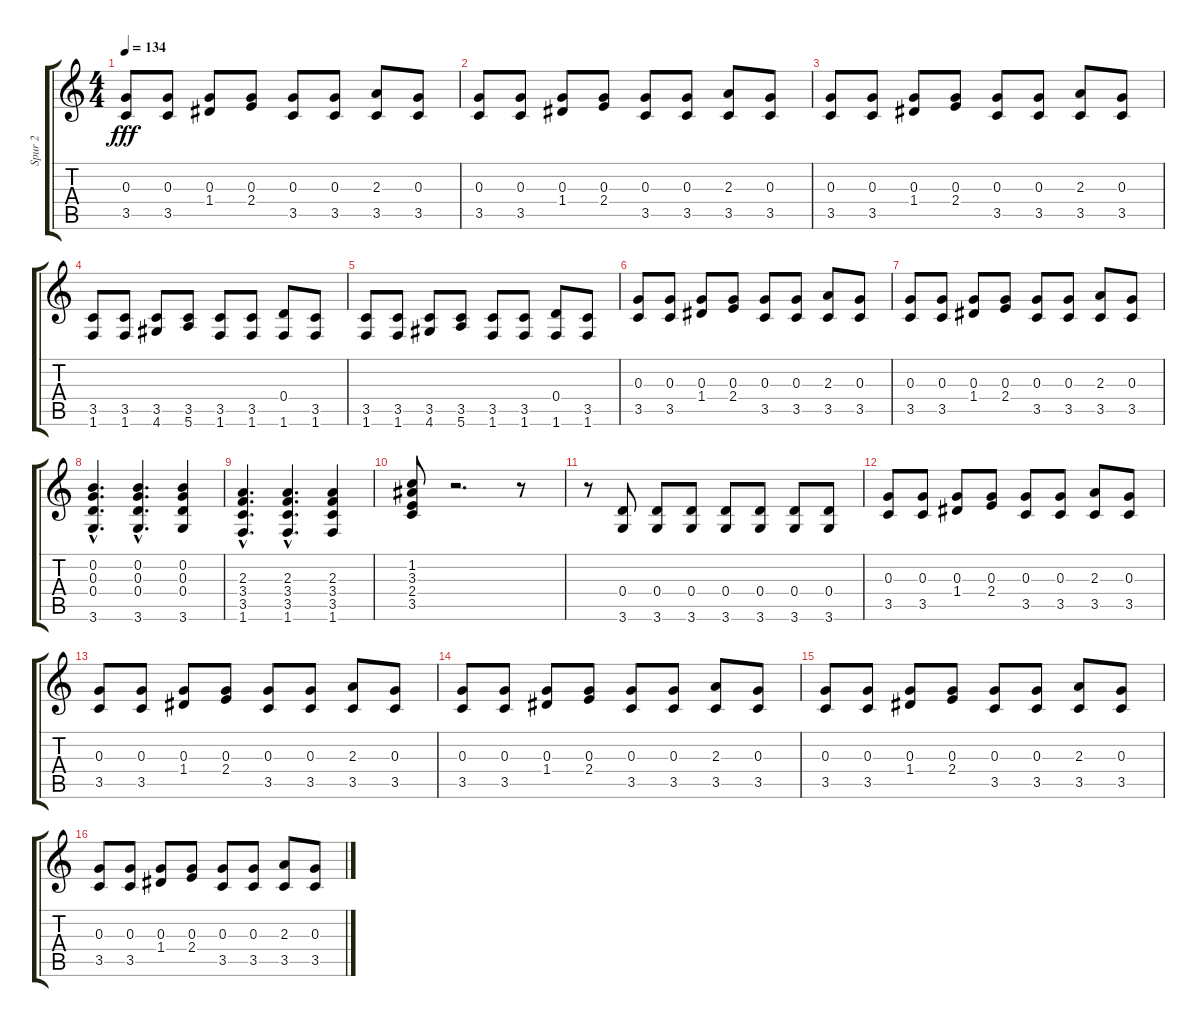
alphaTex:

\track ("Spur 2" "Spur 2") {instrument electricguitarmuted}
\staff {score tabs}
\tuning (E4 B3 G3 D3 A2 E2) {hide}
\ts (4 4)
\tempo 134
\clef g2
\ks c
(0.3 3.5).8{dy fff} (0.3 3.5).8 (0.3 1.4).8 (0.3 2.4).8 (0.3 3.5).8 (0.3 3.5).8 (2.3 3.5).8 (0.3 3.5).8 |
(0.3 3.5).8 (0.3 3.5).8 (0.3 1.4).8 (0.3 2.4).8 (0.3 3.5).8 (0.3 3.5).8 (2.3 3.5).8 (0.3 3.5).8 |
(0.3 3.5).8 (0.3 3.5).8 (0.3 1.4).8 (0.3 2.4).8 (0.3 3.5).8 (0.3 3.5).8 (2.3 3.5).8 (0.3 3.5).8 |
(3.5 1.6).8 (3.5 1.6).8 (3.5 4.6).8 (3.5 5.6).8 (3.5 1.6).8 (3.5 1.6).8 (0.4 1.6).8 (3.5 1.6).8 |
(3.5 1.6).8 (3.5 1.6).8 (3.5 4.6).8 (3.5 5.6).8 (3.5 1.6).8 (3.5 1.6).8 (0.4 1.6).8 (3.5 1.6).8 |
(0.3 3.5).8 (0.3 3.5).8 (0.3 1.4).8 (0.3 2.4).8 (0.3 3.5).8 (0.3 3.5).8 (2.3 3.5).8 (0.3 3.5).8 |
(0.3 3.5).8 (0.3 3.5).8 (0.3 1.4).8 (0.3 2.4).8 (0.3 3.5).8 (0.3 3.5).8 (2.3 3.5).8 (0.3 3.5).8 |
(0.2{hac} 0.3{hac} 0.4{hac} 3.6{hac}).4{d} (0.2{hac} 0.3{hac} 0.4{hac} 3.6{hac}).4{d} (0.2 0.3 0.4 3.6).4 |
(2.3{hac} 3.4{hac} 3.5{hac} 1.6{hac}).4{d} (2.3{hac} 3.4{hac} 3.5{hac} 1.6{hac}).4{d} (2.3 3.4 3.5 1.6).4 |
(1.2 3.3 2.4 3.5).8 r.2{d} r.8 |
r.8 (0.4 3.6).8 (0.4 3.6).8 (0.4 3.6).8 (0.4 3.6).8 (0.4 3.6).8 (0.4 3.6).8 (0.4 3.6).8 |
(0.3 3.5).8 (0.3 3.5).8 (0.3 1.4).8 (0.3 2.4).8 (0.3 3.5).8 (0.3 3.5).8 (2.3 3.5).8 (0.3 3.5).8 |
(0.3 3.5).8 (0.3 3.5).8 (0.3 1.4).8 (0.3 2.4).8 (0.3 3.5).8 (0.3 3.5).8 (2.3 3.5).8 (0.3 3.5).8 |
(0.3 3.5).8 (0.3 3.5).8 (0.3 1.4).8 (0.3 2.4).8 (0.3 3.5).8 (0.3 3.5).8 (2.3 3.5).8 (0.3 3.5).8 |
(0.3 3.5).8 (0.3 3.5).8 (0.3 1.4).8 (0.3 2.4).8 (0.3 3.5).8 (0.3 3.5).8 (2.3 3.5).8 (0.3 3.5).8 |
(0.3 3.5).8 (0.3 3.5).8 (0.3 1.4).8 (0.3 2.4).8 (0.3 3.5).8 (0.3 3.5).8 (2.3 3.5).8 (0.3 3.5).8
